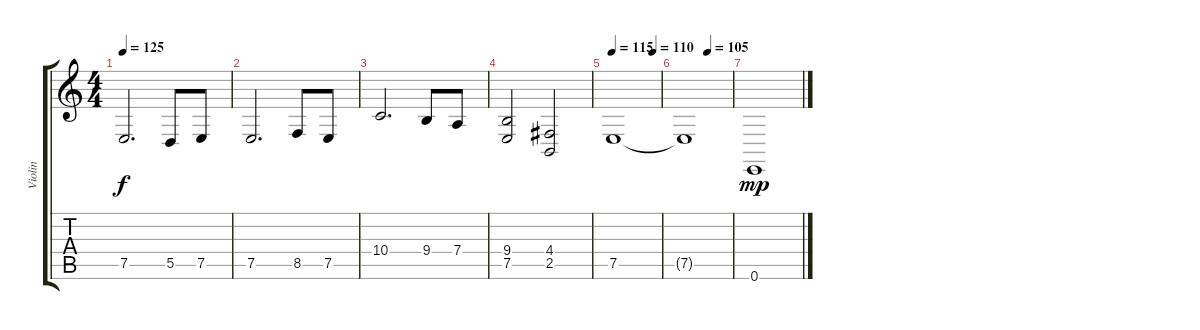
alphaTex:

\track ("Violin" "Violin") {instrument stringensemble2}
\staff {score tabs}
\tuning (E4 B3 G3 D3 A2 E2) {hide}
\ts (4 4)
\tempo 125
\clef g2
\ks c
7.5.2{d dy f} 5.5.8 7.5.8 |
7.5.2{d} 8.5.8 7.5.8 |
10.4.2{d} 9.4.8 7.4.8 |
(9.4 7.5).2 (4.4 2.5).2 |
\tempo 115
\tempo (110 0.84375)
7.5.1 |
\tempo (105 0.5)
7.5{t}.1 |
0.6.1{dy mp}
